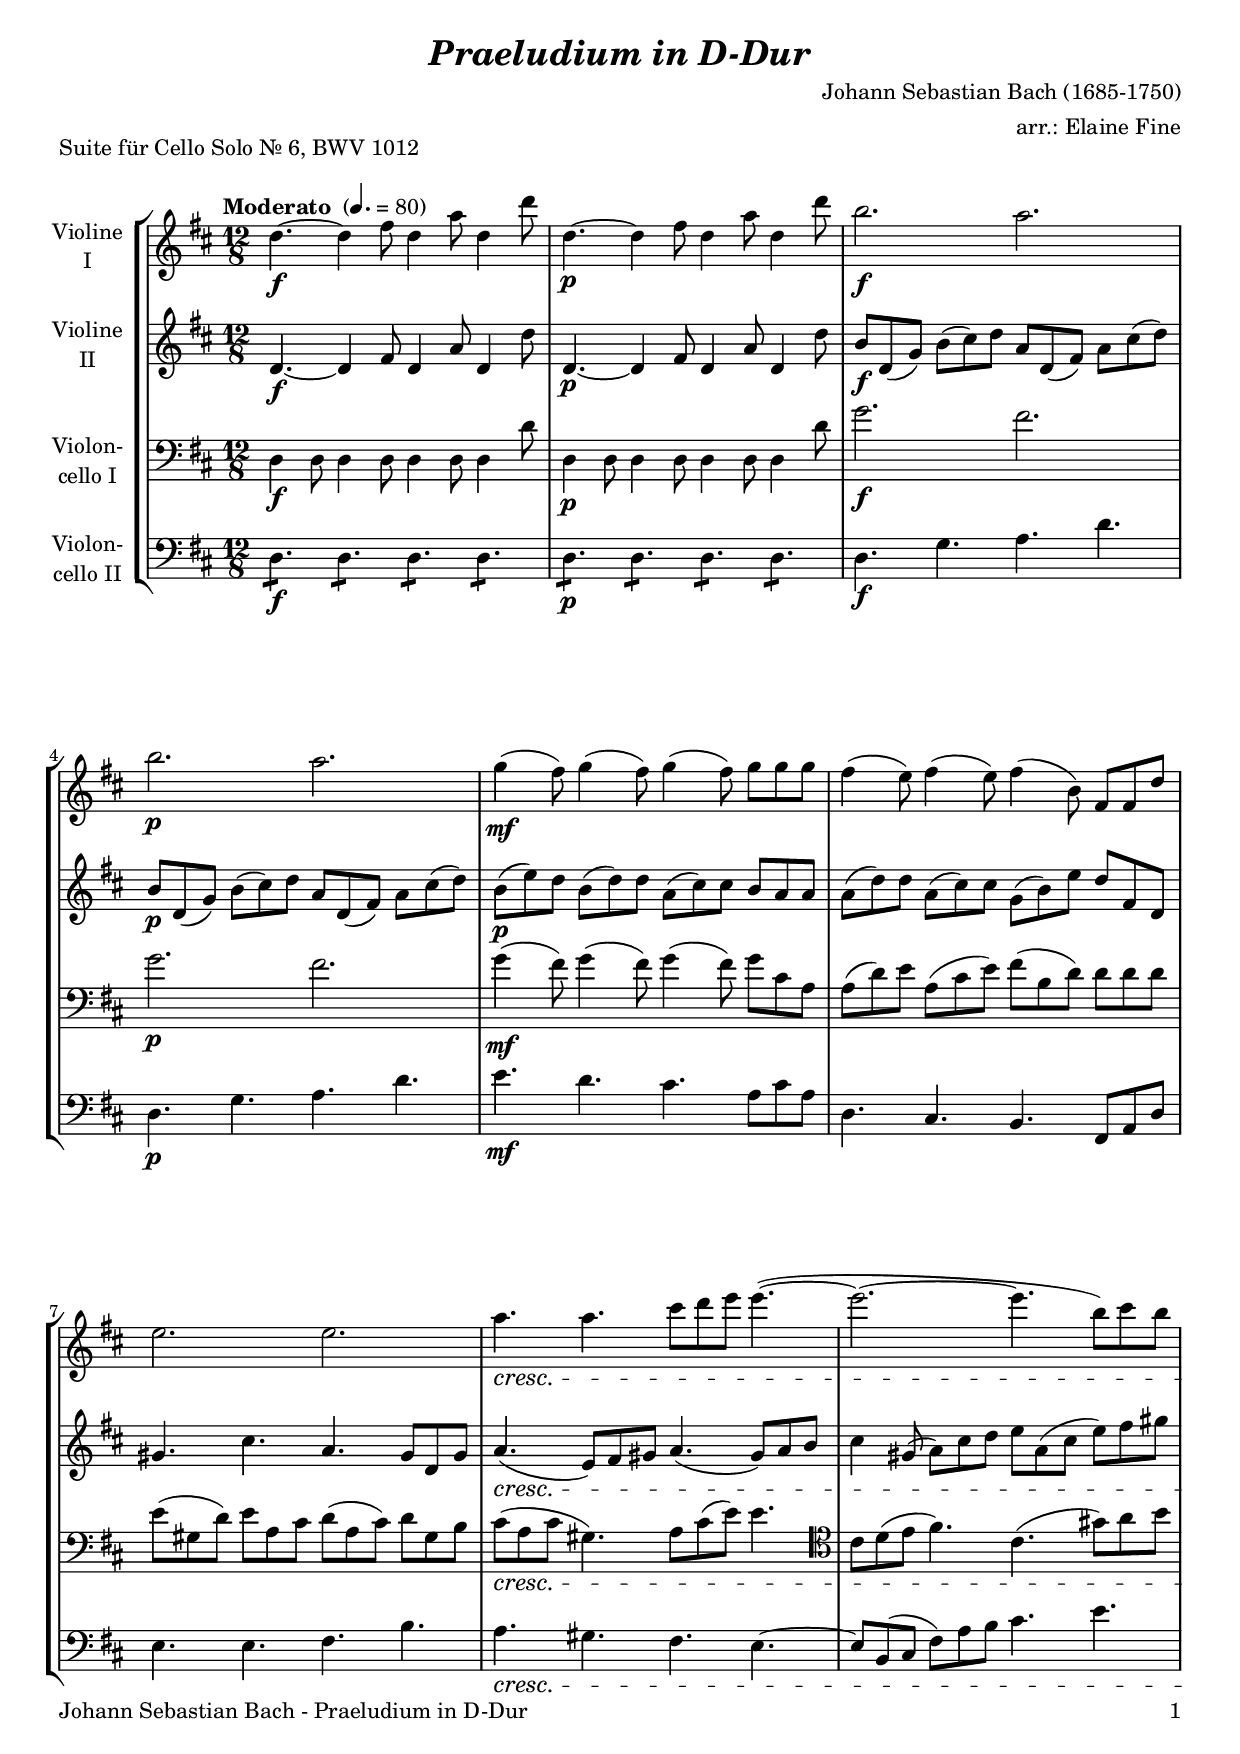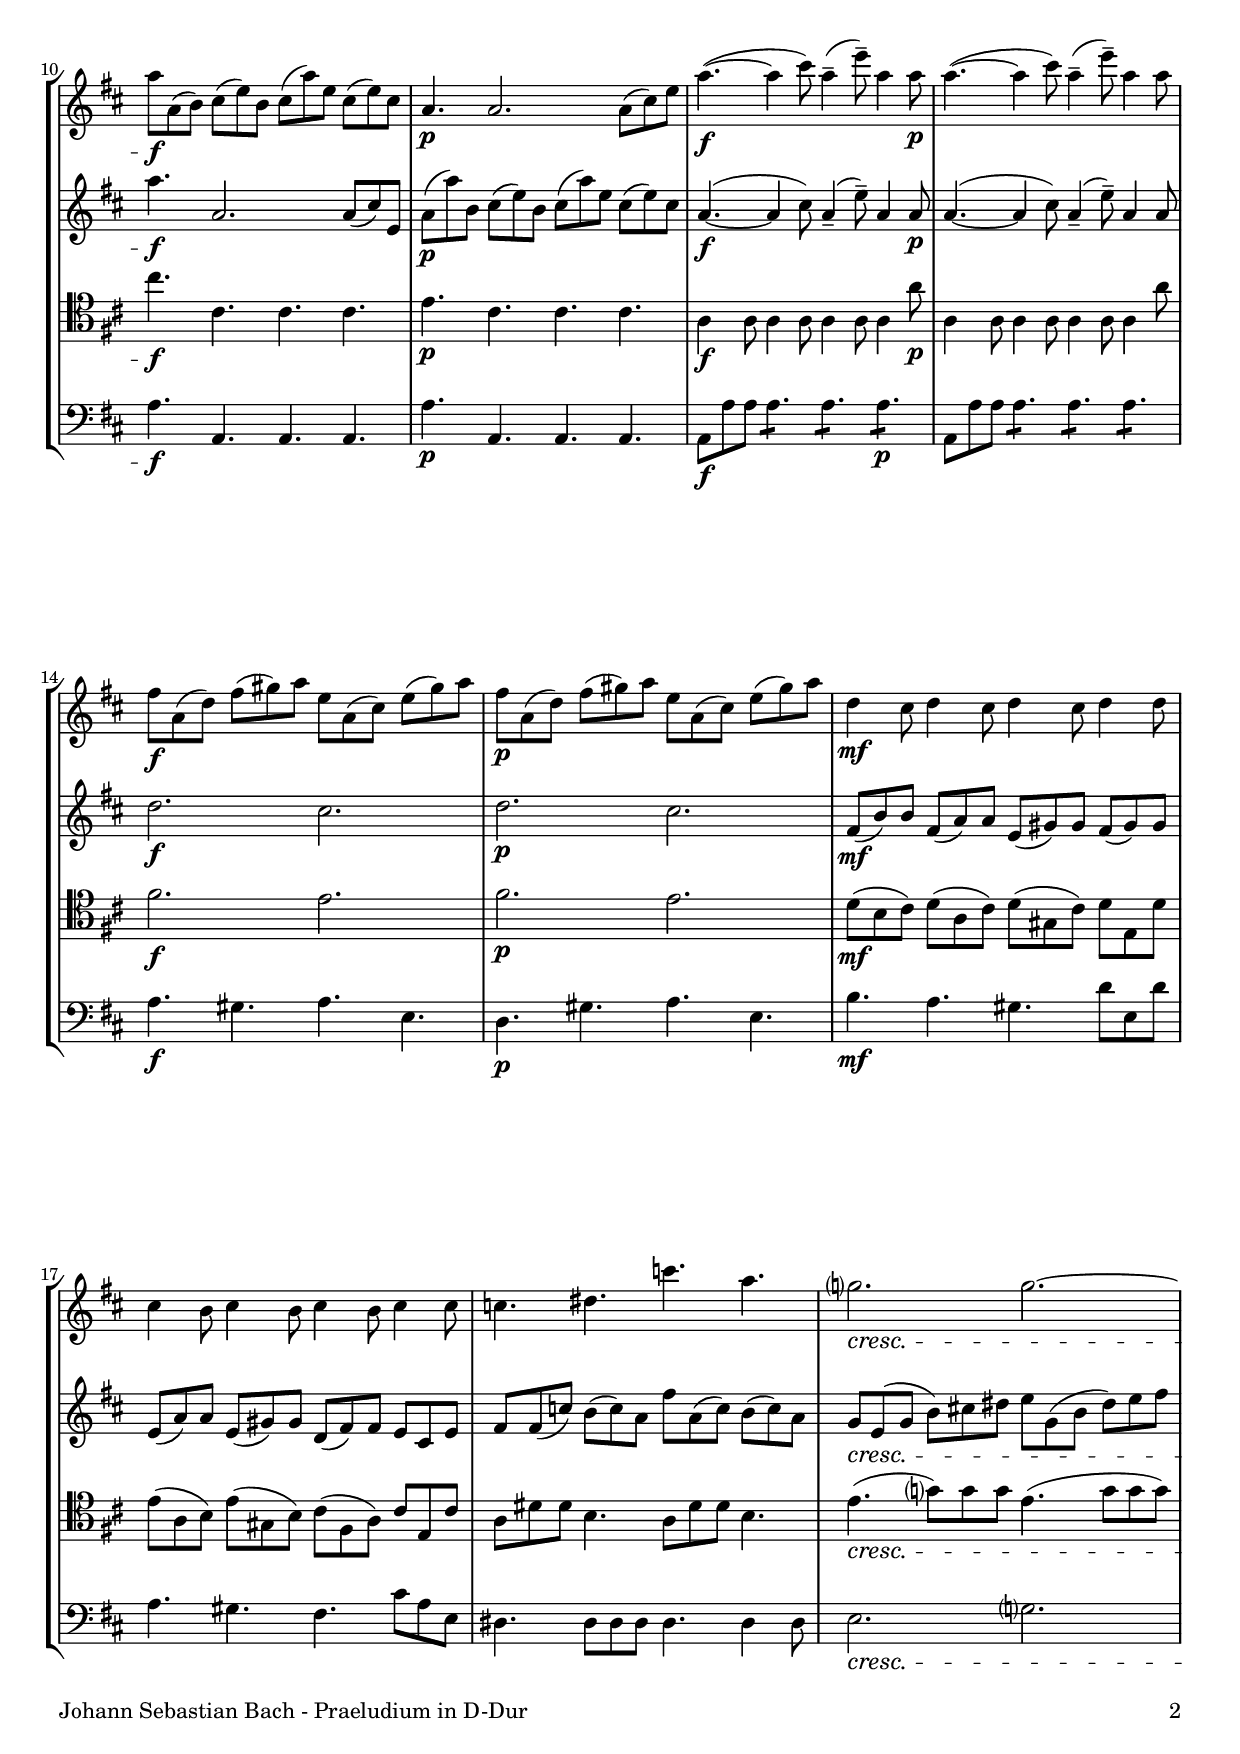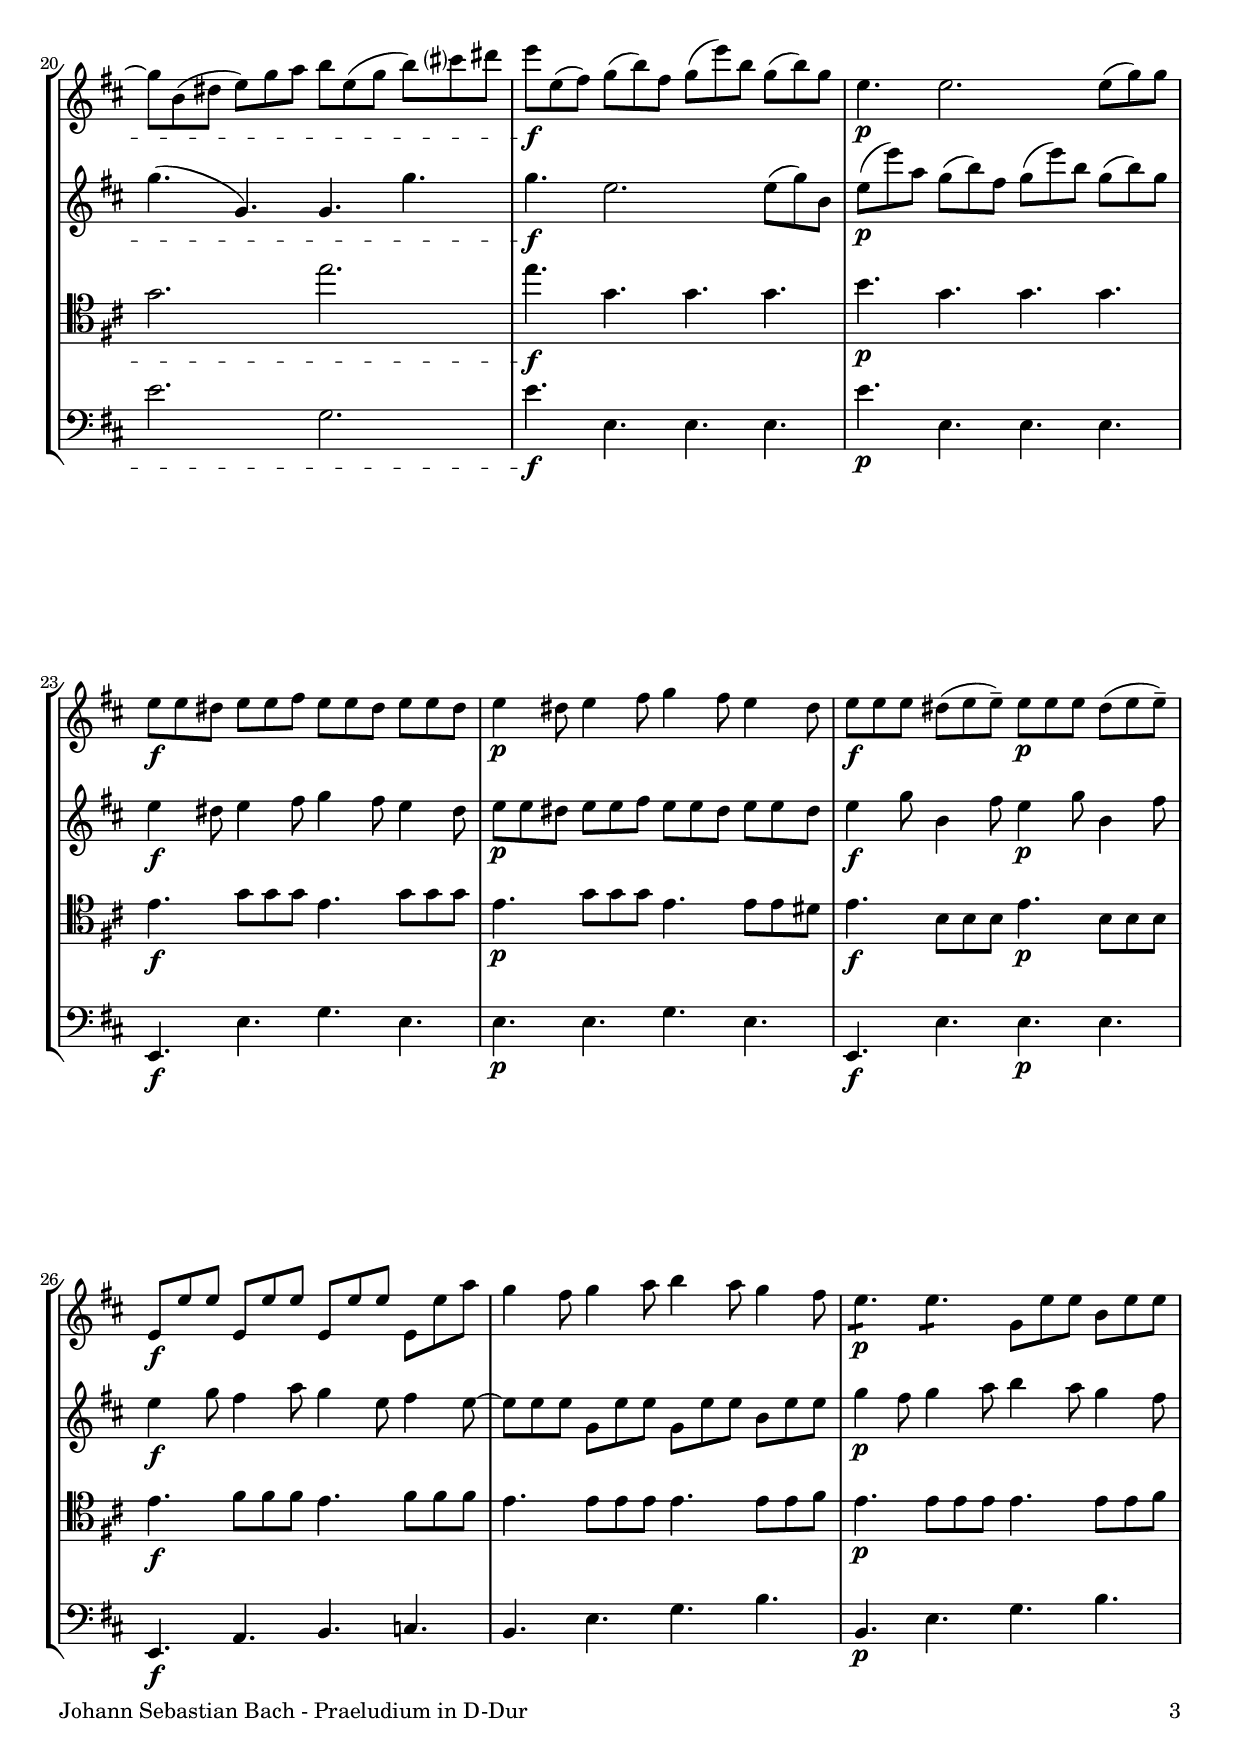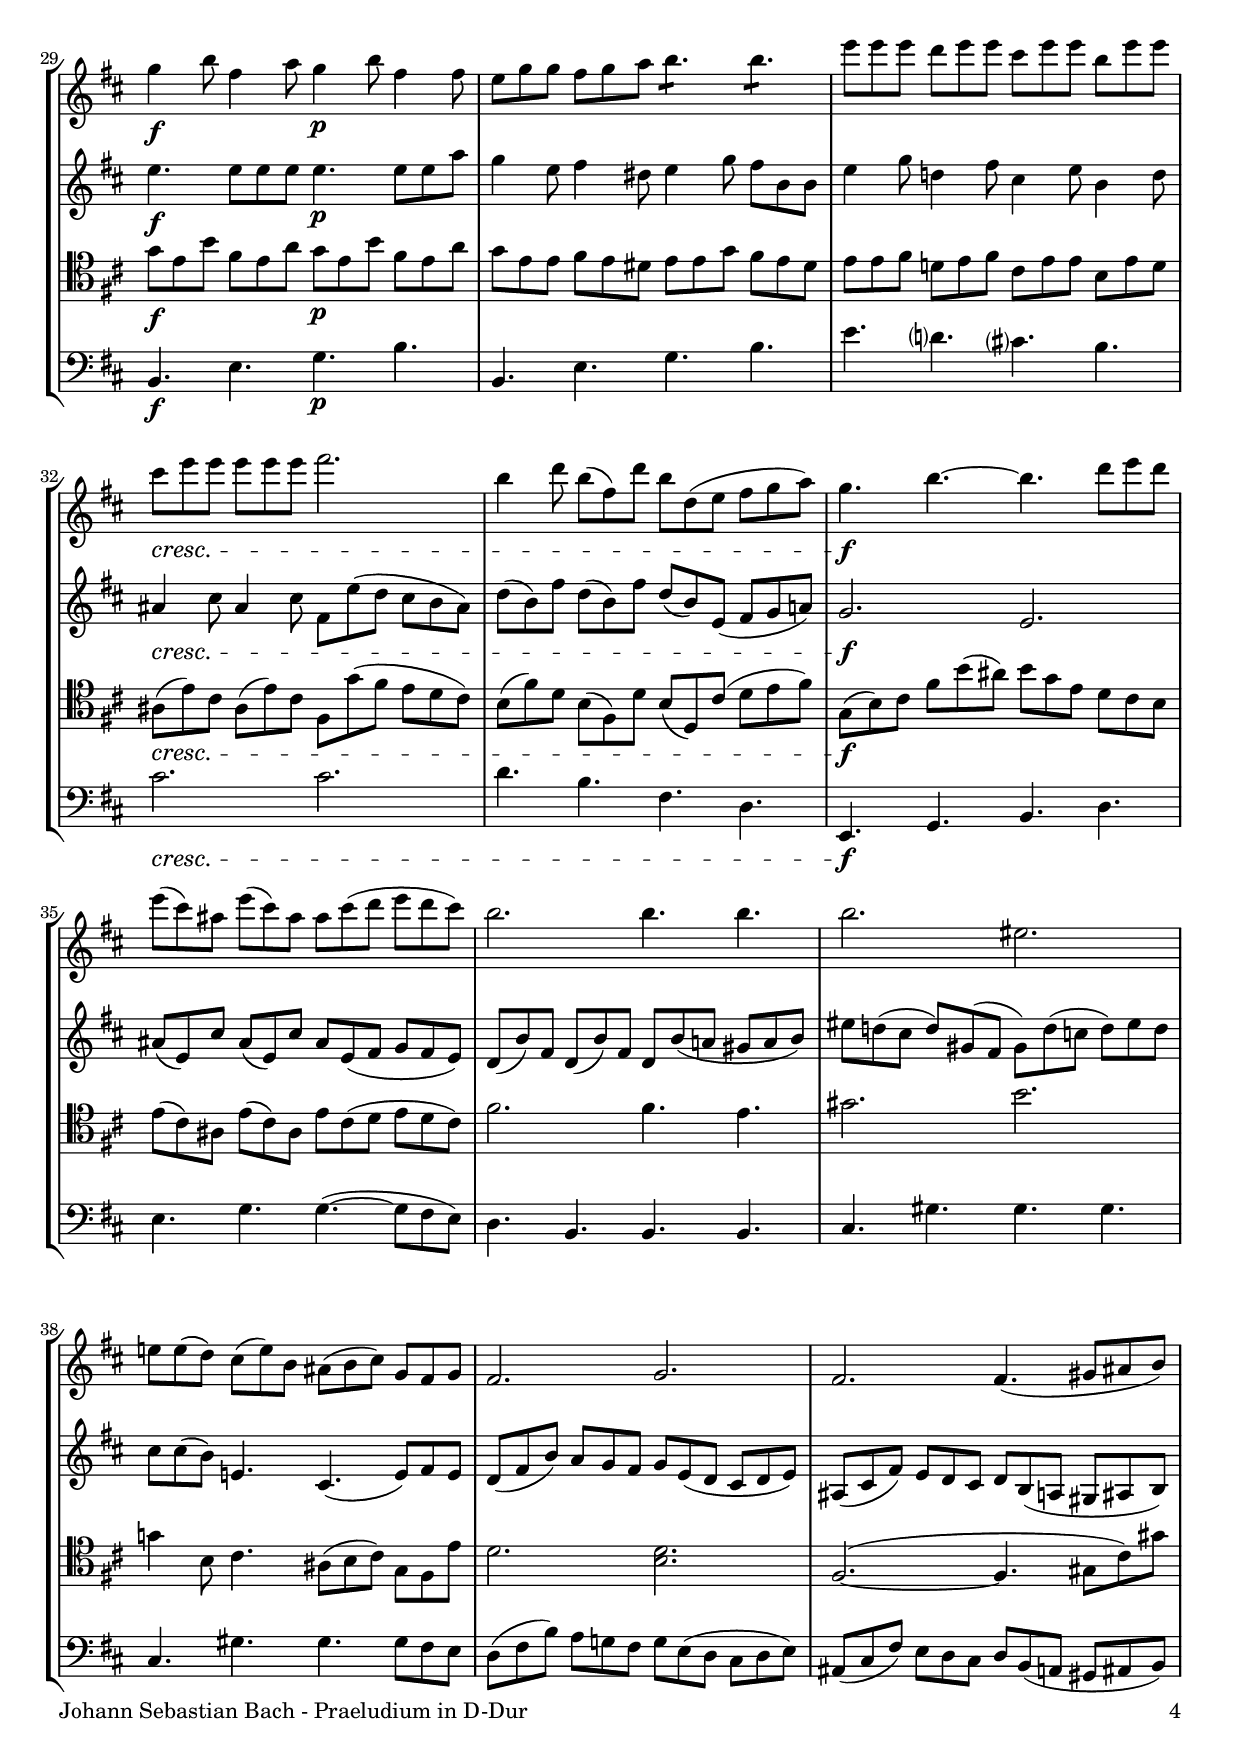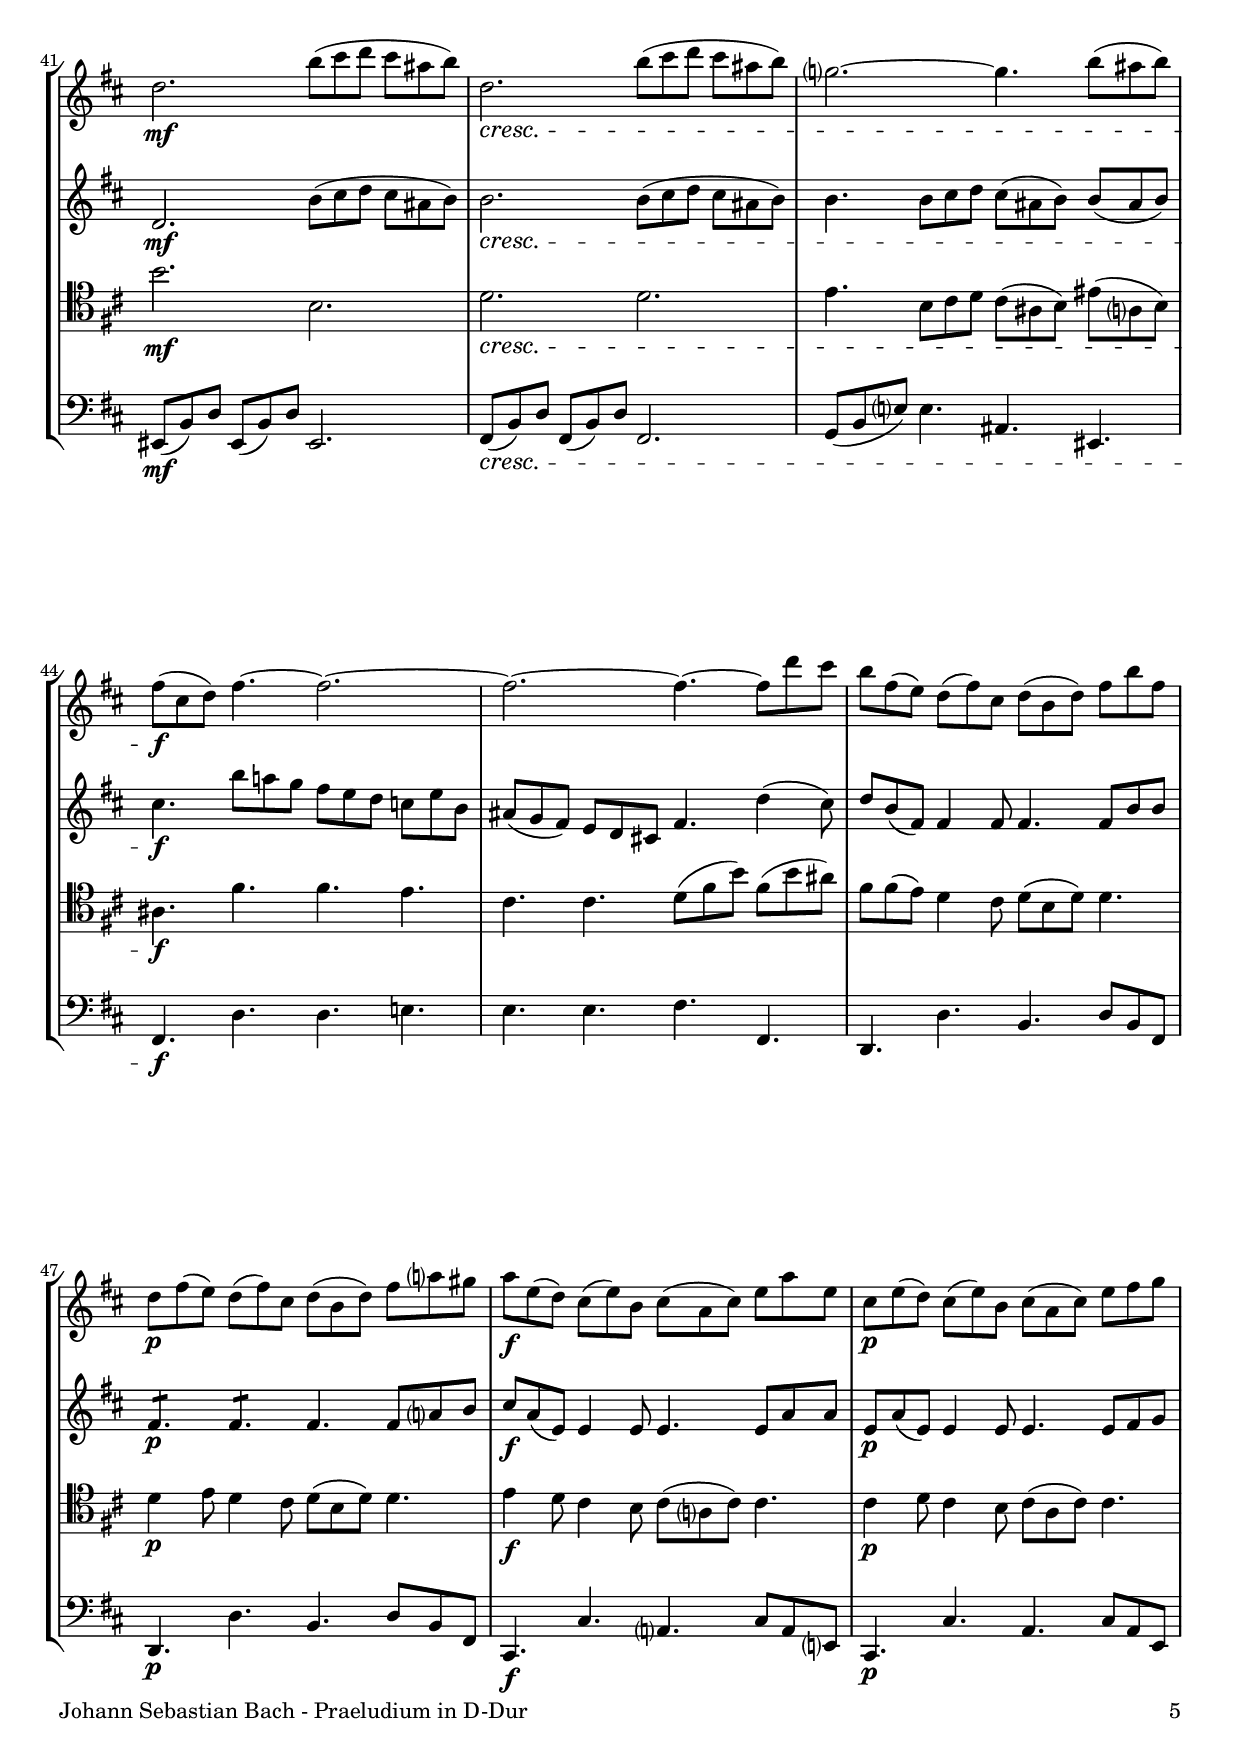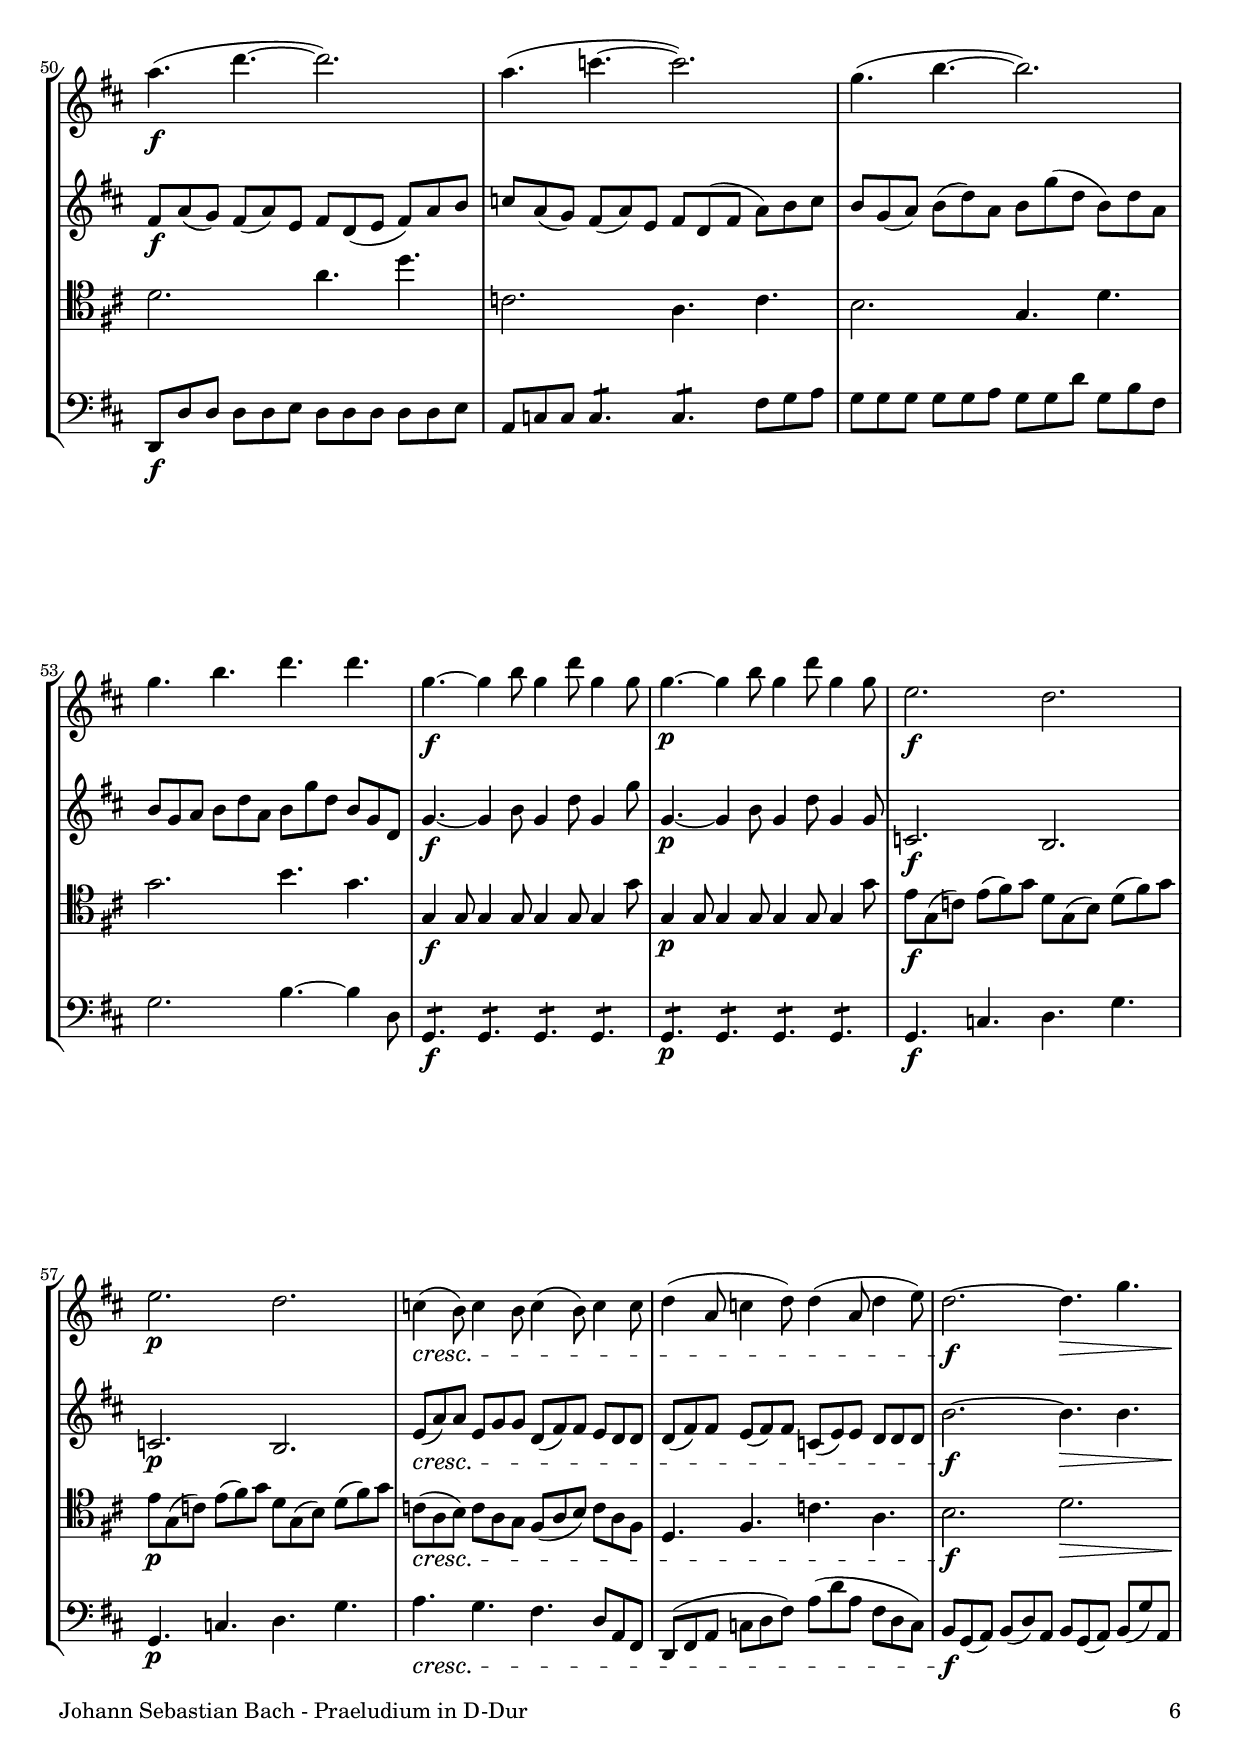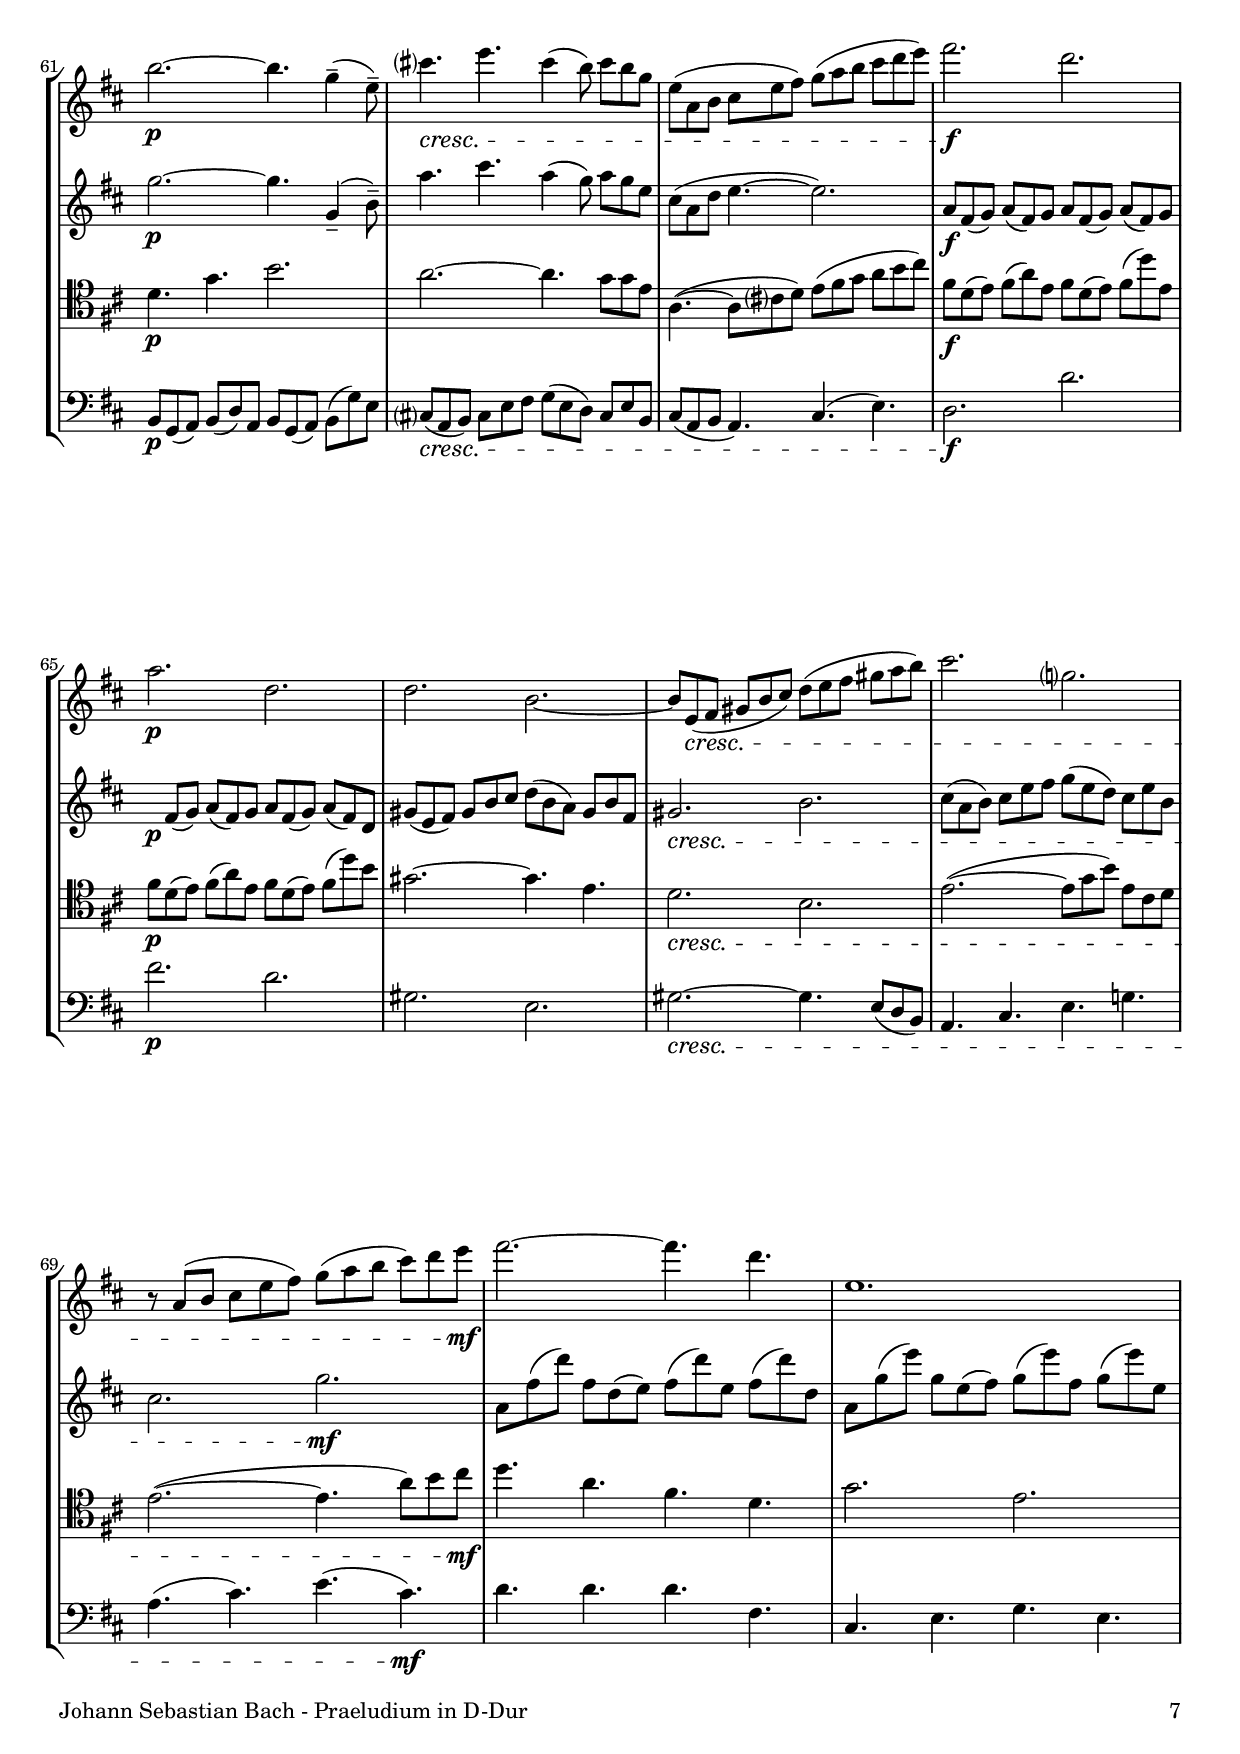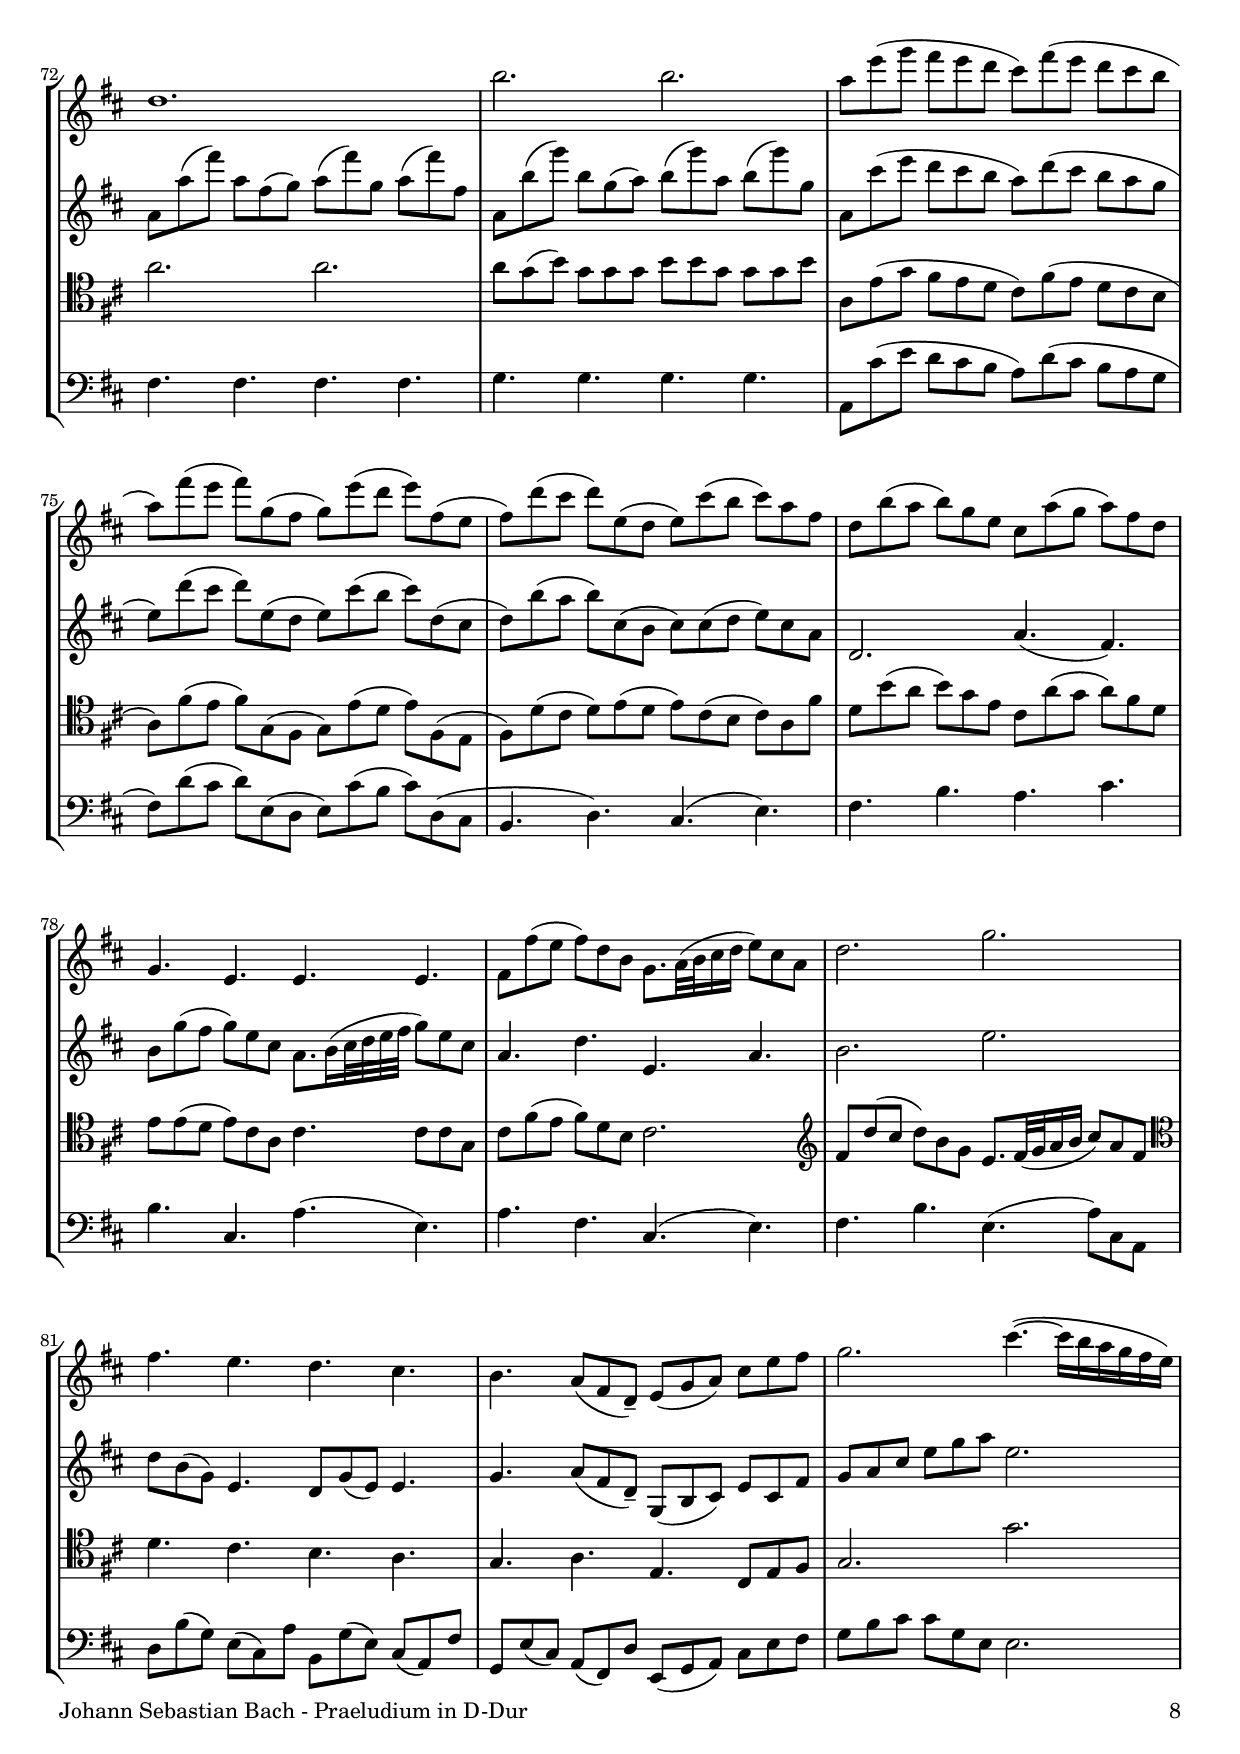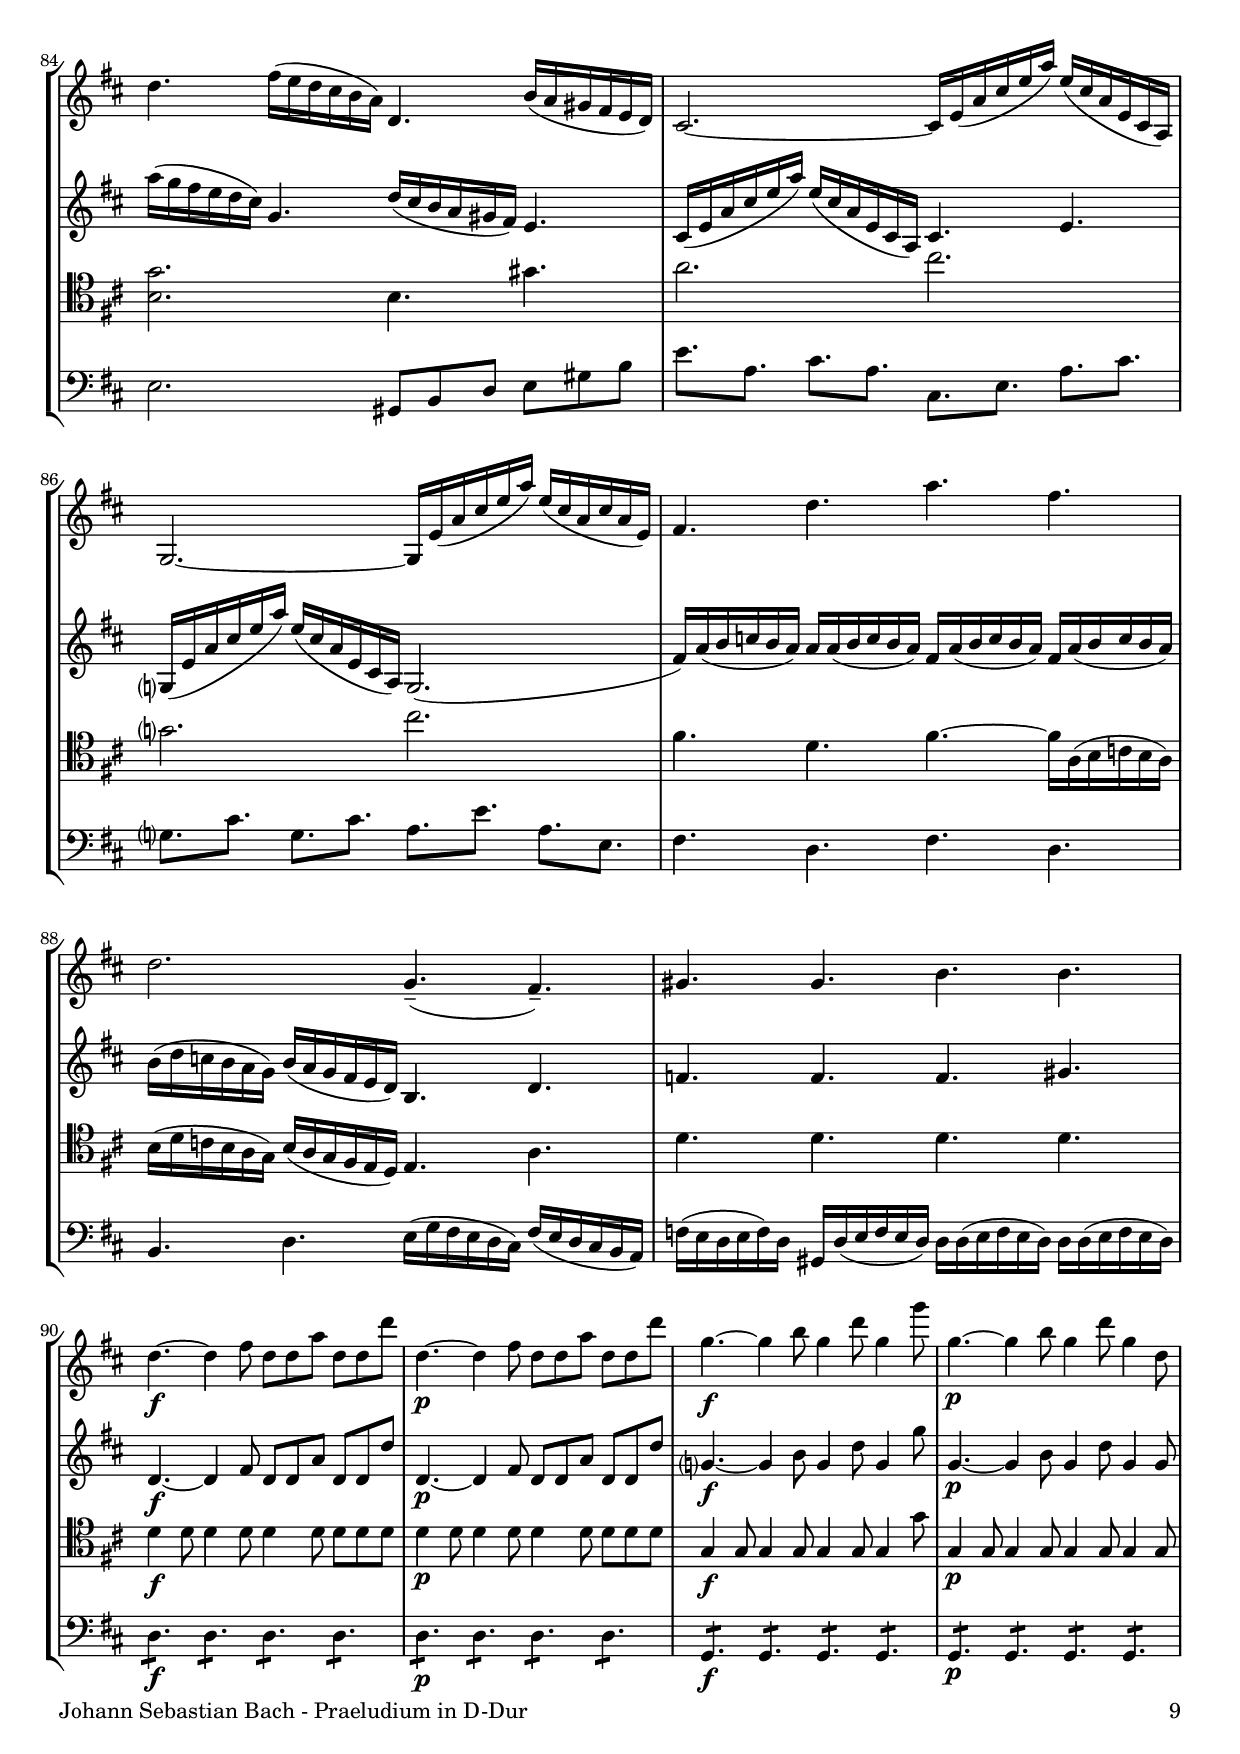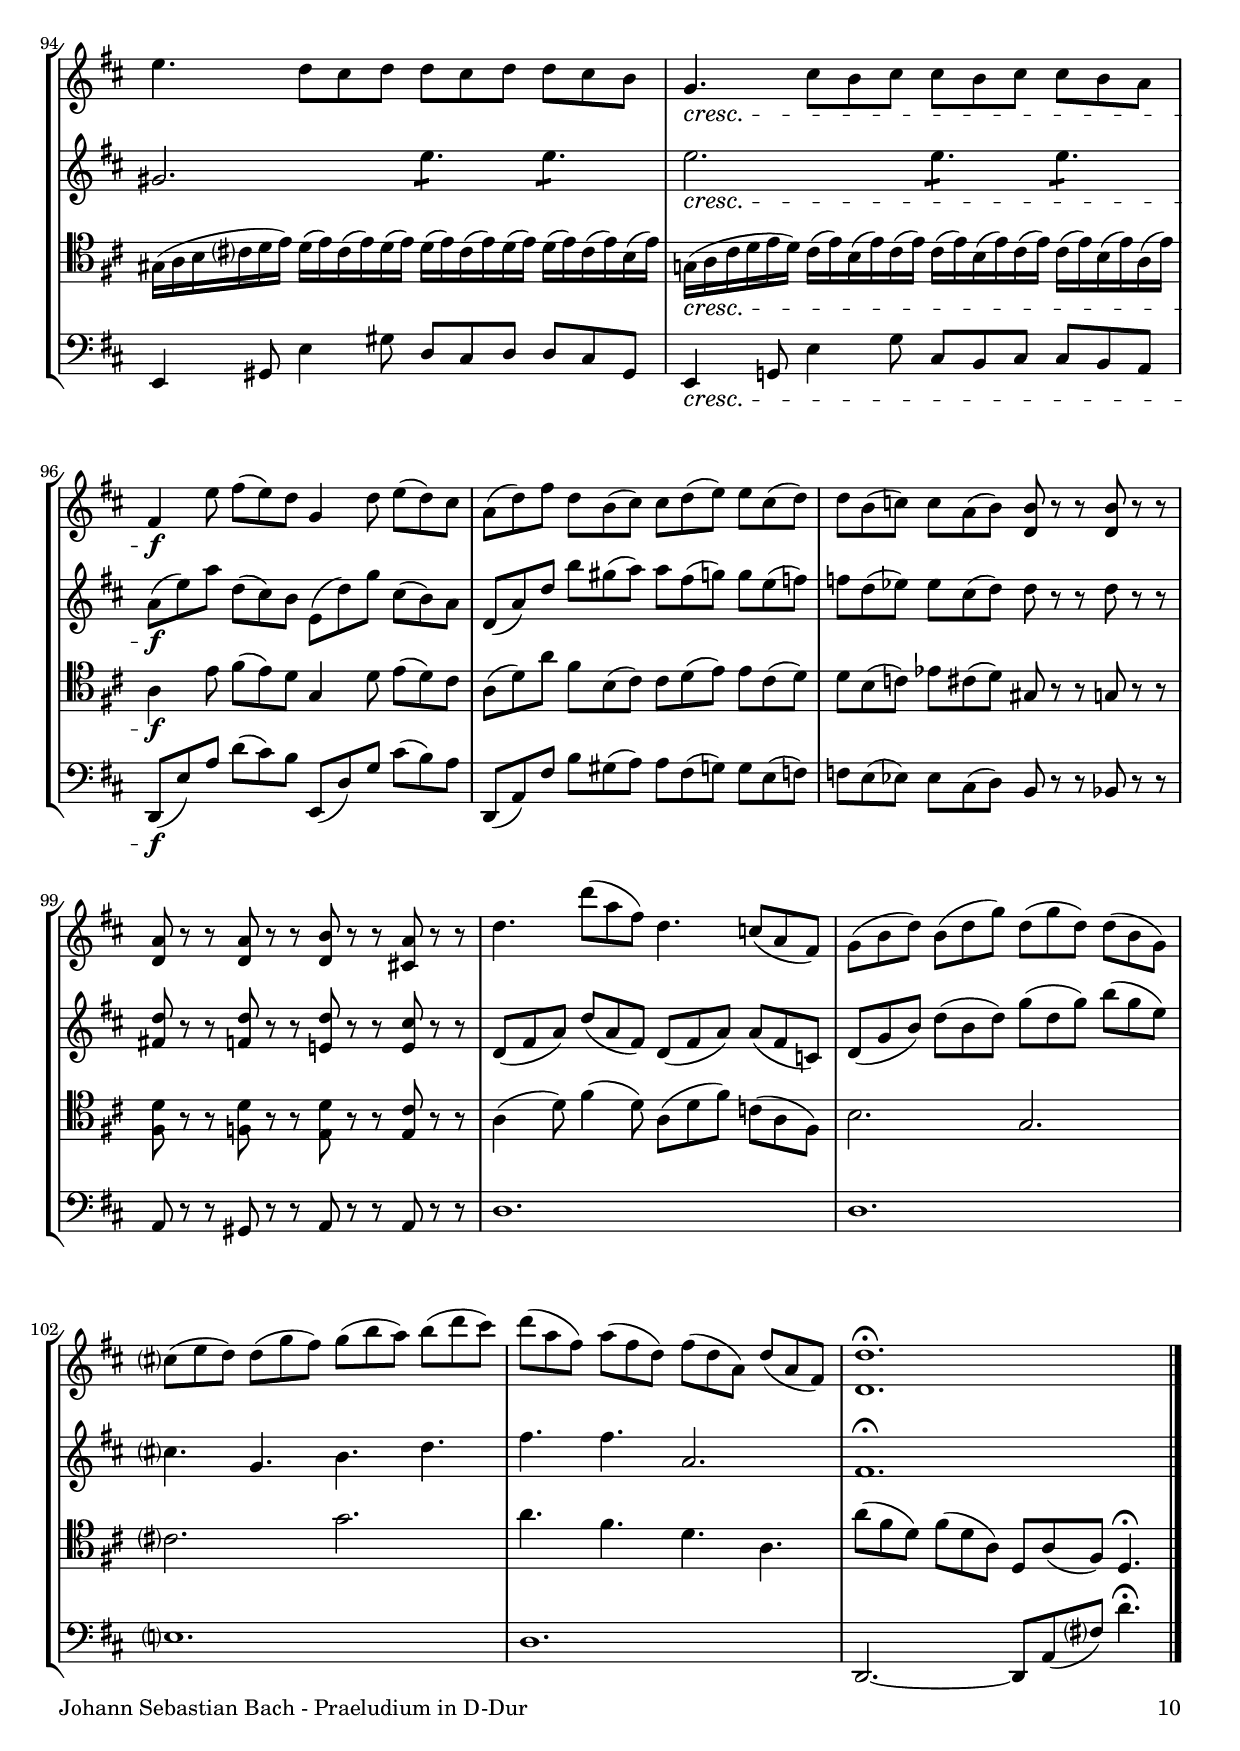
\version "2.22.0"
\include "deutsch.ly"
  
#(set-global-staff-size 19)

\header {
  title     = \markup \bold \italic "Praeludium in D-Dur"
  composer  = "Johann Sebastian Bach (1685-1750)"
  arranger  = "arr.: Elaine Fine"
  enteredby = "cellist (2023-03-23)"
  piece     = "Suite für Cello Solo Nr. 6, BWV 1012"
}

voiceconsts = {
  \key d \major
  \time 12/8
  \clef "treble"
%  \numericTimeSignature
  \compressEmptyMeasures
  % Set default beaming for all staves
%  \set Timing.beamExceptions = #'()
%  \set Timing.baseMoment     = #(ly:make-moment 1 4)
%  \set Timing.beatStructure  = #'(1 1 1)
  \tempo "Moderato " 4.=80
}

mifl = "flute"
mivl = "violin"
miba = "cello"
mipz = "pizzicato strings"

atem = \mark \markup \box \italic "a tempo"
dolc = \markup \italic "dolce"
rit  = \mark \markup \box \italic "rit."

va = \relative c'' {
  \voiceconsts

  d4.~\f d4 fis8 d4 a'8 d,4 d'8
  d,4.~\p d4 fis8 d4 a'8 d,4 d'8
  h2.\f a
  h\p a
  
  g4(\mf fis8) g4( fis8) g4( fis8) g g g
  fis4( e8) fis4( e8) fis4( h,8) fis fis d'
  e2. e
  a4.\cresc a cis8 d e e4.(~
  
  e2.~ e4. h8) cis h
  a\f a,( h) cis( e) h cis( a') e cis( e) cis
  a4.\p a2. a8( cis) e
  a4.(~\f a4 cis8) a4(-- e'8)-- a,4 a8\p

  a4.(~ a4 cis8) a4(-- e'8)-- a,4 a8
  fis\f a,( d) fis( gis) a e a,( cis) e( gis) a
  fis\p a,( d) fis( gis) a e a,( cis) e( gis) a

  d,4\mf cis8 d4 cis8 d4 cis8 d4 d8
  cis4 h8 cis4 h8 cis4 h8 cis4 cis8
  c4. dis c'! a
  g?2.\cresc g~

  g8 h,( dis e) g a h e,( g h) cis? dis
  e\f e,( fis) g( h) fis g( e') h g( h) g
  e4.\p e2. e8( g) g

  e\f e dis e e fis e e dis e e dis
  e4\p dis8 e4 fis8 g4 fis8 e4 dis8
  e\f e e dis( e e)-- e\p e e dis( e e)--

  e,\f e' e e, e' e e, e' e e, e' a
  g4 fis8 g4 a8 h4 a8 g4 fis8
  \repeat tremolo 3 e\p \repeat tremolo 3 e g, e' e h e e
  g4\f h8 fis4 a8 g4\p h8 fis4 fis8
  e g g fis g a \repeat tremolo 3 h \repeat tremolo 3 h
  e e e d e e cis e e h e e

  cis\cresc e e e e e fis2.
  h,4 d8 h( fis) d' h d,( e fis g a)
  g4.\f h~ h d8 e d

  e( cis) ais e'( cis) ais ais cis( d e d cis)
  h2. h4. h
  h2. eis,
  e!8 e( d) cis( e) h ais( h cis) g fis g

  fis2. g
  fis fis4.( gis8 ais h)
  d2.\mf h'8( cis d cis ais h)
  d,2.\cresc h'8( cis d cis ais h)

  g?2.~ g4. h8( ais h)
  fis(\f cis d) fis4.~ fis2.~
  fis~ fis4.~ fis8 d' cis
  h fis( e) d( fis) cis d( h d) fis h fis

  d\p fis( e) d( fis) cis d( h d) fis a? gis
  a\f e( d) cis( e) h cis( a cis) e a e
  cis\p e( d) cis( e) h cis( a cis) e fis g

  a4.(\f d~ d2.)
  a4.( c~ c2.)
  g4.( h~ h2.)
  g4. h d d
  g,~\f g4 h8 g4 d'8 g,4 g8

  g4.~\p g4 h8 g4 d'8 g,4 g8
  e2.\f d
  e\p d
  c4(\cresc h8) c4 h8 c4( h8) c4 c8

  d4( a8 c4 d8) d4( a8 d4 e8)
  d2.~\f d4.\> g
  h2.~\!\p h4. g4(-- e8)--
  cis'?4.\cresc e cis4( h8) cis h g

  e( a, h cis e fis) g( a h cis d e)
  fis2.\f d
  a\p d,
  d h~

  h8 e,(\cresc fis gis h cis) d( e fis gis a h)
  cis2.
  g?
  r8 a,( h cis e fis) g( a h cis) d e\mf
  fis2.~ fis4. d

  e,1.
  d
  h'2. h
  a8 e'( g fis e d cis) fis( e d cis h

  a) fis'( e fis) g,( fis g) e'( d e) fis,( e
  fis) d'( cis d) e,( d e) cis'( h cis) a fis
  d h'( a h) g e cis a'( g a) fis d

  g,4. e e e
  fis8 fis'( e fis) d h g8. a32( h cis16 d e8) cis a
  d2. g
  fis4. e d cis

  h a8( fis d)-- e( g a) cis e fis
  g2. cis4.(~ cis16 h a g fis e)
  d4. fis16( e d cis h a) d,4. h'16( a gis fis e d)

  cis2.~ cis16 e( a cis e a) e( cis a e cis a)
  g2.~ g16 e'( a cis e a) e( cis a cis a e)
  fis4. d' a' fis

  d2. g,4.(-- fis)--
  gis gis h h
  d~\f d4 fis8 d d a' d, d d'
  d,4.~\p d4 fis8 d d a' d, d d'

  g,4.~\f g4 h8 g4 d'8 g,4 g'8
  g,4.~\p g4 h8 g4 d'8 g,4 d8
  e4. d8 cis d d cis d d cis h
  g4.\cresc cis8 h cis cis h cis cis h a

  fis4\f e'8 fis( e) d g,4 d'8 e( d) cis
  a( d) fis d h( cis) cis d( e) e cis( d)
  d h( c) c a( h) <d, h'> r r <d h'> r r

  <d a'> r r <d a'> r r <d h'> r r <cis! a'> r r
  d'4. d'8( a fis) d4. c8( a fis)
  g( h d) h( d g) d( g d) d( h g)

  cis?( e d) d( g fis) g( h a) h( d cis)
  d( a fis) a( fis d) fis( d a) d( a fis)
  <d d'>1.\fermata \bar "|."
}

vb = \relative c' {
  \voiceconsts

  d4.~\f d4 fis8 d4 a'8 d,4 d'8
  d,4.~\p d4 fis8 d4 a'8 d,4 d'8
  h\f d,( g) h( cis) d a d,( fis) a cis( d)

  h\p d,( g) h( cis) d a d,( fis) a cis( d)
  h(\p e) d h( d) d a( cis) cis h a a
  a( d) d a ( cis) cis g( h) e d fis, d

  gis4. cis a gis8 d gis
  a4.(\cresc e8) fis gis a4.( gis8) a h
  cis4 gis8( a) cis d e a,( cis e) fis gis
  a4.\f a,2. a8( cis) e,

  a(\p a') h, cis( e) h cis( a') e cis( e) cis
  a4.(~\f a4 cis8) a4(-- e'8)-- a,4 a8\p
  a4.(~ a4 cis8) a4(-- e'8)-- a,4 a8
  d2.\f cis

  d\p cis
  fis,8(\mf h) h fis( a) a e( gis) gis fis( gis) gis
  e( a) a e( gis) gis d( fis) fis e cis e
  fis fis( c') h( c) a fis' a,( c) h( c) a

  g\cresc e( g h) cis! dis e g,( h dis) e fis
  g4.( g,) g g'
  g\f e2. e8( g) h,
  e(\p e') a, g( h) fis g( e') h g( h) g

  e4\f dis8 e4 fis8 g4 fis8 e4 dis8
  e\p e dis e e fis e e dis e e dis
  e4\f g8 h,4 fis'8 e4\p g8 h,4 fis'8

  e4\f g8 fis4 a8 g4 e8 fis4 e8~
  e e e g, e' e g, e' e h e e
  g4\p fis8 g4 a8 h4 a8 g4 fis8
  e4.\f e8 e e e4.\p e8 e a

  g4 e8 fis4 dis8 e4 g8 fis h, h
  e4 g8 d!4 fis8 cis4 e8 h4 d8
  ais4\cresc cis8 ais4 cis8 fis, e'( d cis h ais)

  d8( h) fis' d( h) fis' d( h) e,( fis g a!)
  g2.\f e
  ais8( e) cis' ais( e) cis' ais e( fis g fis e)

  d( h') fis d( h') fis d h'( a! gis a h)
  eis d!( cis d) gis,( fis gis) d'( c d) eis d
  cis cis( h) e,!4. cis( e8) fis e

  d( fis h) a g fis g e( d cis d e)
  ais,( cis fis) e d cis d h( a gis ais h)
  d2.\mf h'8( cis d cis ais h)

  h2.\cresc h8( cis d cis ais h)
  h4. h8 cis d cis( ais h) h( ais h)
  cis4.\f h'8 a! g fis e d c e h

  ais( g fis) e d cis! fis4. d'4( cis8)
  d h( fis) fis4 fis8 fis4. fis8 h h
  \repeat tremolo 3 fis\p \repeat tremolo 3 fis fis4. fis8 a? h
  cis\f a( e) e4 e8 e4. e8 a a

  e\p a( e) e4 e8 e4. e8 fis g
  fis\f a( g) fis( a) e fis d( e fis) a h
  c a( g) fis( a) e fis d( fis a) h c

  h g( a) h( d) a h g'( d h) d a
  h g a h d a h g' d h g d
  g4.~\f g4 h8 g4 d'8 g,4 g'8
  g,4.~\p g4 h8 g4 d'8 g,4 g8

  c,2.\f h
  c\p h
  e8(\cresc a) a e g g d( fis) fis e d d
  d( fis) fis e( fis) fis c( e) e d d d

  h'2.~\f h4.\> h
  g'2.~\!\p g4. g,4(-- h8)--
  a'4. cis a4( g8) a g e
  cis( a d e4.~ e2.)

  a,8\f fis( g) a( fis) g a fis( g) a( fis) g
  s\p fis( g) a( fis) g a fis( g) a( fis) d
  gis( e fis) gis h cis d( h a) gis h fis

  gis2.\cresc h
  cis8( a h) cis e fis g( e d) cis e h
  cis2. g'\mf
  a,8 fis'( d') fis, d( e) fis( d') e, fis( d') d,

  a g'( e') g, e( fis) g( e') fis, g( e') e,
  a, a'( fis') a, fis( g) a( fis') g, a( fis') fis,
  a, h'( g') h, g( a) h( g') a, h( g') g,

  a, cis'( e d cis h a) d( cis h a g
  e) d'( cis d) e,( d e) cis'( h cis) d,( cis
  d) h'( a h) cis,( h cis) cis( d e) cis a

  d,2. a'4.( fis)
  h8 g'( fis g) e cis a8. h16( cis32 d e fis g8) e cis
  a4. d e, a
  h2. e

  d8 h( g) e4. d8 g( e) e4.
  g a8( fis d)-- g,( h cis) e cis fis
  g a cis e g a e2.

  a16( g fis e d cis) g4. d'16( cis h a gis fis) e4.
  cis16( e a cis e a) e( cis a e cis a) cis4. e
  g,?16( e' a cis e a) e( cis a e cis a) g2.(

  fis'16) a( h c h a) a a( h c h a) fis a( h c h a) fis a( h c h a)
  h( d c h a g) h( a g fis e d) h4. d

  f f f gis
  d~\f d4 fis8 d d a' d, d d'
  d,4.~\p d4 fis8 d d a' d, d d'
  g,?4.~\f g4 h8 g4 d'8 g,4 g'8

  g,4.~\p g4 h8 g4 d'8 g,4 g8
  gis2. \repeat tremolo 3 e'8 \repeat tremolo 3 e
  e2.\cresc \repeat tremolo 3 e8 \repeat tremolo 3 e
  a,(\f e') a d,( cis) h e,( d') g cis,( h) a

  d,( a') d h' gis( a) a fis( g) g e( f)
  f d( es) es cis( d) d r r d r r
  <fis,! d'> r r <f d'> r r <e! d'> r r <e cis'> r r

  d( fis a) d( a fis) d( fis a) a( fis c)
  d( g h) d( h d) g( d g) h( g e)
  cis?4. g h d
  fis fis a,2.
  fis1.\fermata \bar "|."
}

vc = \relative c {
  \voiceconsts
  \clef "bass"

  d4\f d8 d4 d8 d4 d8 d4 d'8
  d,4\p d8 d4 d8 d4 d8 d4 d'8
  g2.\f fis
  g\p fis
  
  g4( \mf fis8) g4( fis8) g4( fis8) g cis, a
  a( d) e a,( cis e) fis( h, d) d d d
  e( gis, d') e a, cis d( a cis) d gis, h
  
  cis(\cresc a cis gis4.) a8 cis( e) e4. \clef "tenor"
  cis8 d( e fis4.) cis( gis'8) a h
  cis4.\f cis, cis cis
  e\p cis cis cis

  a4\f a8 a4 a8 a4 a8 a4 a'8\p
  a,4 a8 a4 a8 a4 a8 a4 a'8
  fis2.\f e
  fis\p e

  d8(\mf h cis) d( a cis) d( gis, cis) d e, d'
  e( a, h) e( gis, h) cis( fis, a) cis e, cis'
  a dis dis h4. a8 dis dis h4.

  e(\cresc g?8) g g e4.( g8 g g)
  g2. e'
  e4.\f g, g g
  h\p g g g

  e\f g8 g g e4. g8 g g
  e4.\p g8 g g e4. e8 e dis
  e4.\f h8 h h e4.\p h8 h h
  e4.\f fis8 fis fis e4. fis8 fis fis

  e4. e8 e e e4. e8 e fis
  e4.\p e8 e e e4. e8 e fis
  g\f e h' fis e a g\p e h' fis e a

  g e e fis e dis e e g fis e dis
  e e fis d! e fis cis e e h e d
  ais(\cresc e') cis ais( e') cis fis, g'( fis e d cis)

  h( fis') d h( fis) d' h( d,) cis'( d e fis)
  g,(\f h) cis fis h( ais) h g e d cis h
  e( cis) ais e'( cis) ais e' cis( d e d cis)

  fis2. fis4. e
  gis2. h
  g!4 h,8 cis4. ais8( h cis) g fis e'
  d2. <h d>

  fis(~ fis4. gis8 cis) gis'
  h2.\mf h,
  d\cresc d
  e4. h8 cis d cis( ais h) eis( a,? h)

  ais4.\f fis' fis e
  cis cis d8( fis h) fis( h ais)
  fis fis( e) d4 cis8 d( h d) d4.
  d4\p e8 d4 cis8 d( h d) d4.

  e4\f d8 cis4 h8 cis( a? cis) cis4.
  cis4\p d8 cis4 h8 cis( a cis) cis4.
  d2. a'4. d
  c,2. a4. c
  h2. g4. d'
  g2. h4. g

  g,4\f g8 g4 g8 g4 g8 g4 g'8
  g,4\p g8 g4 g8 g4 g8 g4 g'8
  e\f g,( c) e( fis) g d g,( h) d( fis) g

  e\p g,( c) e( fis) g d g,( h) d( fis) g
  c,(\cresc a h) c a g fis( a h) c a fis
  d4. fis c' a
  h2.\f d\>

  d4.\!\p g h2.
  a~ a4. g8 g e
  a,4.(~ a8 cis? d) e( fis g a h cis)
  fis,\f d8( e) fis( a) e fis d( e) fis( d') e,

  fis\p d( e) fis( a) e fis d( e) fis( d') h
  gis2.~ gis4. e
  d2.\cresc h
  e(~ e8 g h) e, cis d
  
  e2.(~ e4. a8) h cis\mf
  d4. a fis d
  g2. e
  a a
  a8 g( h) g g g h h g g g h

  a, e'( g fis e d cis) fis( e d cis h
  a) fis'( e fis) g,( fis g) e'( d e) fis,( e
  fis) d'( cis d) e( d e) cis( h cis) a fis'

  d h'( a h) g e cis a'( g a) fis d
  e e( d e) cis a cis4. cis8 cis g
  cis fis( e fis) d h cis2. \clef "treble"

  fis8 d'( cis d) h g e8. fis32( g a16 h cis8) a fis \clef "tenor"
  d4. cis h a
  g a e cis8 e fis

  g2. g'
  <h, g'> h4. gis'
  a2. cis
  g? cis
  fis,4. d fis~ fis16 a,( h c h a)

  h( d c h a g) h( a g fis e d) e4. a
  d d d d
  d4\f d8 d4 d8 d4 d8 d d d

  d4\p d8 d4 d8 d4 d8 d d d
  g,4\f g8 g4 g8 g4 g8 g4 g'8
  g,4\p g8 g4 g8 g4 g8 g4 g8

  gis16( a h cis? d e) d( e) cis( e) d( e) d( e) cis( e) d( e) d( e) cis( e) h( e)
  g,!(\cresc a cis d e d) cis( e) h( e) cis( e) cis( e) h( e) cis( e) cis( e) h( e) a,( e')

  a,4\f e'8 fis( e) d g,4 d'8 e( d) cis
  a( d) a' fis h,( cis) cis d( e) e cis( d)
  d h( c) es cis( d) gis, r r g r r

  <fis d'> r r <f d'> r r <e d'> r r <e cis'> r r
  a4( d8) fis4( d8) a( d fis) c( a fis)
  h2. g

  cis? g'
  a4. fis d a
  a'8( fis d) fis( d a) d, a'( fis) d4.\fermata \bar "|."
}

vd = \relative c {
  \voiceconsts
  \clef "bass"

  \repeat tremolo 3 d8\f \repeat tremolo 3 d \repeat tremolo 3 d \repeat tremolo 3 d
  \repeat tremolo 3 d\p \repeat tremolo 3 d \repeat tremolo 3 d \repeat tremolo 3 d
  d4.\f g a d

  d,\p g a d
  e\mf d cis a8 cis a
  d,4. cis h fis8 a d
  e4. e fis h
  
  a\cresc gis fis e~
  e8 h( cis fis) a h cis4. e
  a,\f a, a a
  a'\p a, a a

  a8\f a' a \repeat tremolo 3 a \repeat tremolo 3 a \repeat tremolo 3 a\p
  a, a' a \repeat tremolo 3 a \repeat tremolo 3 a \repeat tremolo 3 a
  a4.\f gis a e
  d\p gis a e

  h'\mf a gis d'8 e, d'
  a4. gis fis cis'8 a e
  dis4. dis8 dis dis dis4. dis4 dis8
  e2.\cresc g?

  e' g,
  e'4.\f e, e e
  e'\p e, e e
  e,\f e' g e
  e\p e g e

  e,\f e' e\p e
  e,\f a h c
  h e g h
  h,\p e g h
  h,\f e g\p h

  h, e g h
  e d? cis? h
  cis2.\cresc cis
  d4. h fis d
  e,\f g h d

  e g g(~ g8 fis e)
  d4. h h h
  cis gis' gis gis
  cis, gis' gis gis8 fis e
  d( fis h) a g! fis g e( d cis d e)

  ais,( cis fis) e d cis d h( a gis ais h)
  eis,(\mf h') d eis,( h') d eis,2.
  fis8(\cresc h) d fis,( h) d fis,2.

  g8( h e?) e4. ais, eis
  fis\f d' d e!
  e e fis fis,
  d d' h d8 h fis
  d4.\p d' h d8 h fis

  cis4.\f cis' a? cis8 a e?
  cis4.\p cis' a cis8 a e
  d\f d' d d d e d d d d d e

  a, c c \repeat tremolo 3 c \repeat tremolo 3 c fis g a
  g g g g g a g g d' g, h fis
  g2. h4.~ h4 d,8
  \repeat tremolo 3 g,\f \repeat tremolo 3 g \repeat tremolo 3 g \repeat tremolo 3 g
  \repeat tremolo 3 g\p \repeat tremolo 3 g \repeat tremolo 3 g \repeat tremolo 3 g
  g4.\f c d g

  g,\p c d g
  a\cresc g fis d8 a fis
  d( fis a c d fis) a( d a fis d c)
  h\f g( a) h( d) a h g( a) h( g') a,
  
  h\p g( a) h( d) a h g( a) h( g') e
  cis?(\cresc a h) cis e fis g( e d) cis e h
  cis( a h a4.) cis( e)
  d2.\f d'

  fis\p d
  gis, e
  gis~\cresc gis4. e8( d h)
  a4. cis e g!
  a( cis) e( cis)\mf

  d d d fis,
  cis e g e
  fis fis fis fis
  g g g g
  a,8 cis'( e d cis h a) d( cis h a g

  fis) d'( cis d) e,( d e) cis'( h cis) d,( cis
  h4. d) cis( e)
  fis h a cis
  h cis, a'( e)

  a fis cis( e)
  fis h e,( a8) cis, a
  d h'( g) e( cis) a' h, g'( e) cis( a) fis'
  g, e'( cis) a( fis) d' e,( g a) cis e fis

  g h cis cis g e e2.
  e gis,8 h d e gis h
  e8. a, cis a cis, e a cis
  g? cis g cis a e' a, e

  fis4. d fis d
  h d e16( g fis e d cis) fis( e d cis h a)
  f'( e d e f) d gis, d'( e f e d) d d( e f e d) d d( e f e d)

  \repeat tremolo 3 d8\f \repeat tremolo 3 d \repeat tremolo 3 d \repeat tremolo 3 d
  \repeat tremolo 3 d\p \repeat tremolo 3 d \repeat tremolo 3 d \repeat tremolo 3 d
  \repeat tremolo 3 g,\f \repeat tremolo 3 g \repeat tremolo 3 g \repeat tremolo 3 g

  \repeat tremolo 3 g\p \repeat tremolo 3 g \repeat tremolo 3 g \repeat tremolo 3 g
  e4 gis8 e'4 gis8 d cis d d cis gis
  e4\cresc g!8 e'4 g8 cis, h cis cis h a

  d,(\f e') a d( cis) h e,,( d') g cis( h) a
  d,,( a') fis' h gis( a) a fis( g) g e( f)
  f e( es) es cis( d) h r r b r r

  a r r gis r r a r r a r r
  d1.
  d
  e?
  d

  d,2.~ d8 a'( fis'?) d'4.\fermata \bar "|."
}


music = \new StaffGroup <<
      \new Staff {
	\set Staff.midiInstrument = \mivl
	\set Staff.instrumentName = \markup \center-column { "Violine" "I" }
	\transpose d d { \va }
      }

      \new Staff {
	\set Staff.midiInstrument = \mivl
	\set Staff.instrumentName = \markup \center-column { "Violine" "II" }
	\transpose d d { \vb }
      }

      \new Staff {
	\set Staff.midiInstrument = \miba
	\set Staff.instrumentName = \markup \center-column { "Violon-" "cello I" }
	\transpose d d { \vc }
      }

      \new Staff {
	\set Staff.midiInstrument = \miba
	\set Staff.instrumentName = \markup \center-column { "Violon-" "cello II" }
	\transpose d d { \vd }
      }
>>
\book {
   \paper {
    print-page-number = ##t
    print-first-page-number = ##t
    ragged-last-bottom = ##f
    oddHeaderMarkup = \markup \null
    evenHeaderMarkup = \markup \null
    oddFooterMarkup = \markup {
      \fill-line {
        \on-the-fly #print-page-number-check-first
        "Johann Sebastian Bach - Praeludium in D-Dur" \fromproperty #'page:page-number-string
      }
    }
    evenFooterMarkup = \oddFooterMarkup
  } \score {
    \music
    \layout {}
  }

  \score {
    \unfoldRepeats \music

    \midi {
      \context {
        \Score
      }
    }
  }
}